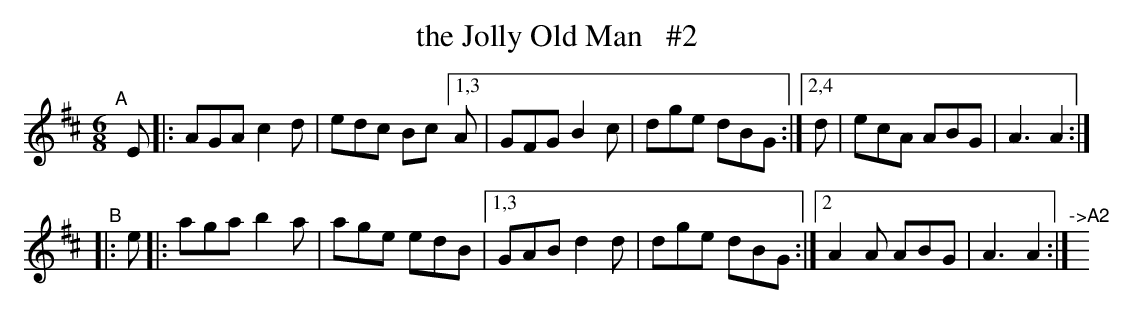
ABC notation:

X:1
T: the Jolly Old Man   #2
M: 6/8
L: 1/8
K: Amix
"^A"[|] E \
|: AGA c2d | edc Bc [1,3 A | GFG B2c | dge dBG :|[2,4 d | ecA ABG | A3 A2 :|
"^B"|: e \
|: aga b2a | age edB |[1,3 GAB d2d | dge dBG :|[2 A2A ABG | A3 A2 :| "^->A2"y3 y3
